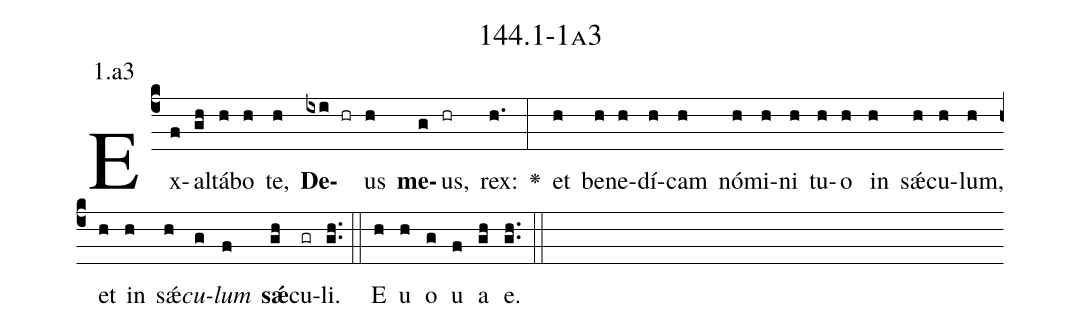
name: 144.1-1a3;
annotation: 1.a3;
%%
(c4)Ex(f)al(gh)tá(h)bo(h) te,(h) <b>De</b>(ixi hr)us(h) <b>me</b>(g)us,(hr) rex:(h.) <v>\greheightstar</v>(:) et(h) be(h)ne(h)dí(h)cam(h) nó(h)mi(h)ni(h) tu(h)o(h) in(h) sǽ(h)cu(h)lum,(h) et(h) in(h) s<sp>'æ</sp>(h)<i>cu</i>(g)<i>lum</i>(f) <b>s<sp>'æ</sp></b>(gh)cu(gr)li.(gh..) (::) E(h) u(h) o(g) u(f) a(gh) e.(gh..) (::)
